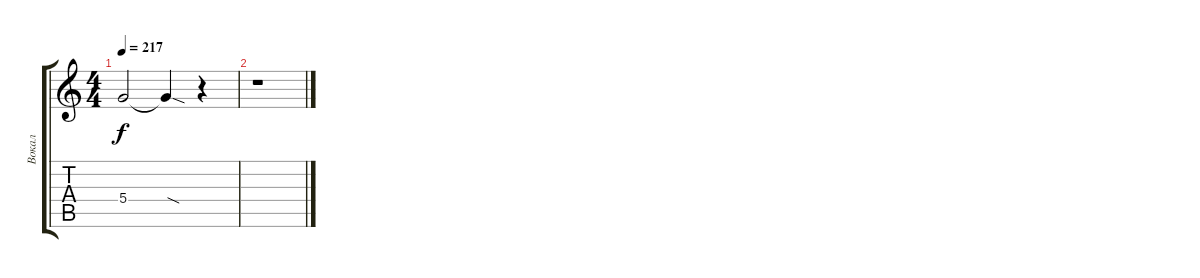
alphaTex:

\track ("Вокал" "Вокал") {instrument overdrivenguitar}
\staff {score tabs}
\tuning (E4 B3 G3 D3 A2 E2) {hide}
\ts (4 4)
\tempo 217
\clef g2
\ks c
5.4.2{dy f} 5.4{sod t}.4 r.4 |
r.1
